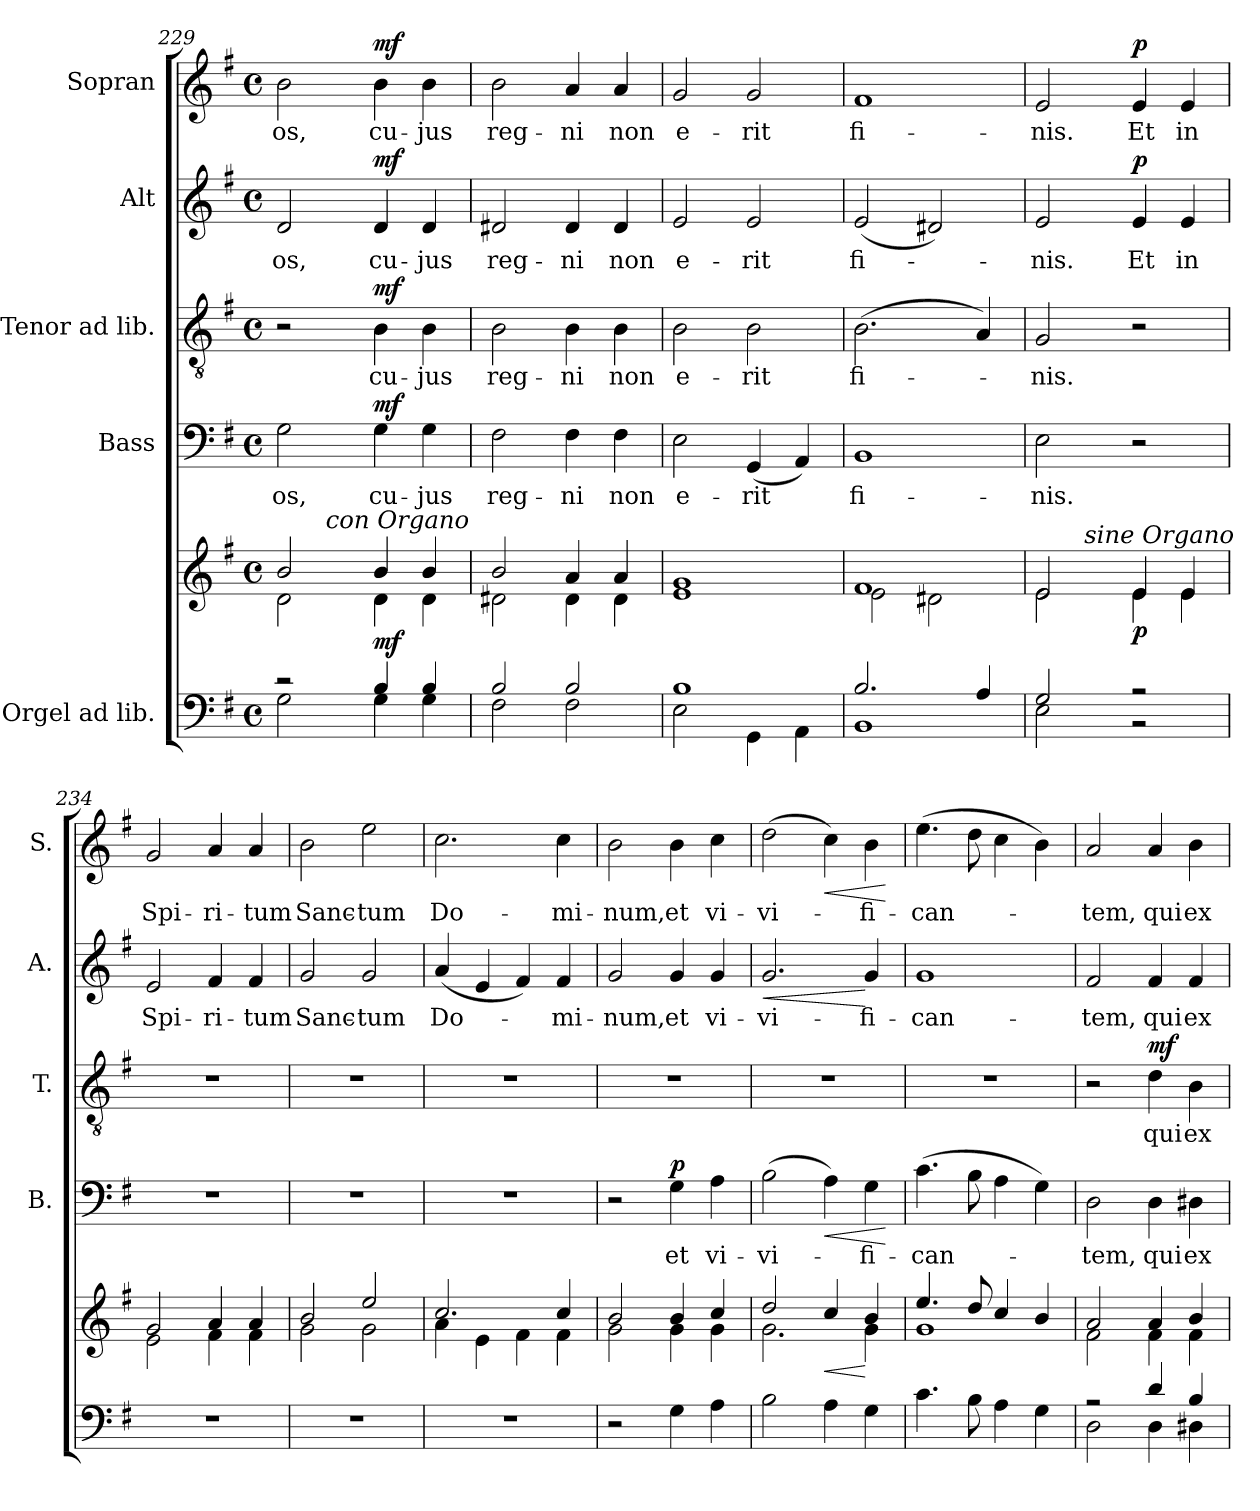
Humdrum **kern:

**kern	**kern	**dynam	**kern	**text	**dynam	**kern	**text	**dynam	**kern	**text	**dynam	**kern	**text	**dynam
*part5	*part5	*part5	*part4	*part4	*part4	*part3	*part3	*part3	*part2	*part2	*part2	*part1	*part1	*part1
*staff6	*staff5	*staff5/6	*staff4	*staff4	*staff4	*staff3	*staff3	*staff3	*staff2	*staff2	*staff2	*staff1	*staff1	*staff1
*I"Orgel ad lib.	*	*	*I"Bass	*	*	*I"Tenor ad lib.	*	*	*I"Alt	*	*	*I"Sopran	*	*
*	*	*	*I'B.	*	*	*I'T.	*	*	*I'A.	*	*	*I'S.	*	*
*clefF4	*clefG2	*	*clefF4	*	*	*clefGv2	*	*	*clefG2	*	*	*clefG2	*	*
*k[f#]	*k[f#]	*	*k[f#]	*	*	*k[f#]	*	*	*k[f#]	*	*	*k[f#]	*	*
*G:	*G:	*	*G:	*	*	*G:	*	*	*G:	*	*	*G:	*	*
*M4/4	*M4/4	*	*M4/4	*	*	*M4/4	*	*	*M4/4	*	*	*M4/4	*	*
*met(c)	*met(c)	*	*met(c)	*	*	*met(c)	*	*	*met(c)	*	*	*met(c)	*	*
=229	=229	=229	=229	=229	=229	=229	=229	=229	=229	=229	=229	=229	=229	=229
*^	*^	*	*	*	*	*	*	*	*	*	*	*	*	*
!	!	!	!	!	!	!LO:LY:b	!	!	!	!	!	!LO:LY:b	!	!	!LO:LY:b	!
*	*	*	*^	*	*	*	*	*	*	*	*	*	*	*	*	*
2rc	2G\	2b/	2d\	4ryy	.	2G\	-os,	.	2r	.	.	2d/	-os,	.	2b\	-os,	.
!	!	!	!	!LO:TX:a:i:t=con Organo	!	!	!	!	!	!	!	!	!	!	!	!	!
.	.	.	.	2.ryy	.	.	.	.	.	.	.	.	.	.	.	.	.
!	!	!	!	!	!LO:DY:b	!	!LO:LY:b	!LO:DY:a	!	!LO:LY:b	!LO:DY:a	!	!LO:LY:b	!LO:DY:a	!	!LO:LY:b	!LO:DY:a
4B/	4G\	4b/	4d\	.	mf	4G\	cu-	mf	4B\	cu-	mf	4d/	cu-	mf	4b\	cu-	mf
!	!	!	!	!	!	!	!LO:LY:b	!	!	!LO:LY:b	!	!	!LO:LY:b	!	!	!LO:LY:b	!
4B/	4G\	4b/	4d\	.	.	4G\	-jus	.	4B\	-jus	.	4d/	-jus	.	4b\	-jus	.
!!LO:LB:g=z
=230	=230	=230	=230	=230	=230	=230	=230	=230	=230	=230	=230	=230	=230	=230	=230	=230	=230
!	!	!	!	!	!	!	!LO:LY:b	!	!	!LO:LY:b	!	!	!LO:LY:b	!	!	!LO:LY:b	!
*	*	*	*v	*v	*	*	*	*	*	*	*	*	*	*	*	*	*
2B/	2F#\	2b/	2d#X\	.	2F#\	reg-	.	2B\	reg-	.	2d#X/	reg-	.	2b\	reg-	.
!	!	!	!	!	!	!LO:LY:b	!	!	!LO:LY:b	!	!	!LO:LY:b	!	!	!LO:LY:b	!
2B/	2F#\	4a/	4d#\	.	4F#\	-ni	.	4B\	-ni	.	4d#/	-ni	.	4a/	-ni	.
!	!	!	!	!	!	!LO:LY:b	!	!	!LO:LY:b	!	!	!LO:LY:b	!	!	!LO:LY:b	!
.	.	4a/	4d#\	.	4F#\	non	.	4B\	non	.	4d#/	non	.	4a/	non	.
=231	=231	=231	=231	=231	=231	=231	=231	=231	=231	=231	=231	=231	=231	=231	=231	=231
!	!	!	!	!	!	!LO:LY:b	!	!	!LO:LY:b	!	!	!LO:LY:b	!	!	!LO:LY:b	!
1B	2E\	1g	1e	.	2E\	e-	.	2B\	e-	.	2e/	e-	.	2g/	e-	.
!	!	!	!	!	!	!LO:LY:b	!	!	!LO:LY:b	!	!	!LO:LY:b	!	!	!LO:LY:b	!
.	4GG\	.	.	.	(<4GG/	-rit	.	2B\	-rit	.	2e/	-rit	.	2g/	-rit	.
.	4AA\	.	.	.	4AA/)	.	.	.	.	.	.	.	.	.	.	.
=232	=232	=232	=232	=232	=232	=232	=232	=232	=232	=232	=232	=232	=232	=232	=232	=232
!	!	!	!	!	!	!LO:LY:b	!	!	!LO:LY:b	!	!	!LO:LY:b	!	!	!LO:LY:b	!
2.B/	1BB	1f#	2e\	.	1BB	fi-	.	(>2.B\	fi-	.	(<2e/	fi-	.	1f#	fi-	.
.	.	.	2d#X\	.	.	.	.	.	.	.	2d#X/)	.	.	.	.	.
4A/	.	.	.	.	.	.	.	4A/)	.	.	.	.	.	.	.	.
=233	=233	=233	=233	=233	=233	=233	=233	=233	=233	=233	=233	=233	=233	=233	=233	=233
!	!	!	!	!	!	!LO:LY:b	!	!	!LO:LY:b	!	!	!LO:LY:b	!	!	!LO:LY:b	!
*	*	*	*^	*	*	*	*	*	*	*	*	*	*	*	*	*
2G/	2E\	2e/	2e\	4ryy	.	2E\	-nis.	.	2G/	-nis.	.	2e/	-nis.	.	2e/	-nis.	.
!	!	!	!	!LO:TX:a:i:t=sine Organo	!	!	!	!	!	!	!	!	!	!	!	!	!
.	.	.	.	2.ryy	.	.	.	.	.	.	.	.	.	.	.	.	.
!	!	!	!	!	!LO:DY:b	!	!	!	!	!	!	!	!LO:LY:b	!LO:DY:a	!	!LO:LY:b	!LO:DY:a
2r	2r	4e/	4e\	.	p	2r	.	.	2r	.	.	4e/	Et	p	4e/	Et	p
!	!	!	!	!	!	!	!	!	!	!	!	!	!LO:LY:b	!	!	!LO:LY:b	!
.	.	4e/	4e\	.	.	.	.	.	.	.	.	4e/	in	.	4e/	in	.
*v	*v	*	*	*	*	*	*	*	*	*	*	*	*	*	*	*	*
=234	=234	=234	=234	=234	=234	=234	=234	=234	=234	=234	=234	=234	=234	=234	=234	=234
!	!	!	!	!	!	!	!	!	!	!	!	!LO:LY:b	!	!	!LO:LY:b	!
*	*	*v	*v	*	*	*	*	*	*	*	*	*	*	*	*	*
1r	2g/	2e\	.	1r	.	.	1r	.	.	2e/	Spi-	.	2g/	Spi-	.
!	!	!	!	!	!	!	!	!	!	!	!LO:LY:b	!	!	!LO:LY:b	!
.	4a/	4f#\	.	.	.	.	.	.	.	4f#/	-ri-	.	4a/	-ri-	.
!	!	!	!	!	!	!	!	!	!	!	!LO:LY:b	!	!	!LO:LY:b	!
.	4a/	4f#\	.	.	.	.	.	.	.	4f#/	-tum	.	4a/	-tum	.
=235	=235	=235	=235	=235	=235	=235	=235	=235	=235	=235	=235	=235	=235	=235	=235
!	!	!	!	!	!	!	!	!	!	!	!LO:LY:b	!	!	!LO:LY:b	!
1r	2b/	2g\	.	1r	.	.	1r	.	.	2g/	Sanc-	.	2b\	Sanc-	.
!	!	!	!	!	!	!	!	!	!	!	!LO:LY:b	!	!	!LO:LY:b	!
.	2ee/	2g\	.	.	.	.	.	.	.	2g/	-tum	.	2ee\	-tum	.
=236	=236	=236	=236	=236	=236	=236	=236	=236	=236	=236	=236	=236	=236	=236	=236
!	!	!	!	!	!	!	!	!	!	!	!LO:LY:b	!	!	!LO:LY:b	!
1r	2.cc/	4a\	.	1r	.	.	1r	.	.	(<4a/	Do-	.	2.cc\	Do-	.
.	.	4e\	.	.	.	.	.	.	.	4e/	.	.	.	.	.
.	.	4f#\	.	.	.	.	.	.	.	4f#/)	.	.	.	.	.
!	!	!	!	!	!	!	!	!	!	!	!LO:LY:b	!	!	!LO:LY:b	!
.	4cc/	4f#\	.	.	.	.	.	.	.	4f#/	-mi-	.	4cc\	-mi-	.
!!LO:PB:g=z
=237	=237	=237	=237	=237	=237	=237	=237	=237	=237	=237	=237	=237	=237	=237	=237
!	!	!	!	!	!	!	!	!	!	!	!LO:LY:b	!	!	!LO:LY:b	!
2r	2b/	2g\	.	2r	.	.	1r	.	.	2g/	-num,	.	2b\	-num,	.
!	!	!	!	!	!LO:LY:b	!LO:DY:a	!	!	!	!	!LO:LY:b	!	!	!LO:LY:b	!
4G\	4b/	4g\	.	4G\	et	p	.	.	.	4g/	et	.	4b\	et	.
!	!	!	!	!	!LO:LY:b	!	!	!	!	!	!LO:LY:b	!	!	!LO:LY:b	!
4A\	4cc/	4g\	.	4A\	vi-	.	.	.	.	4g/	vi-	.	4cc\	vi-	.
=238	=238	=238	=238	=238	=238	=238	=238	=238	=238	=238	=238	=238	=238	=238	=238
!	!	!	!	!	!LO:LY:b	!	!	!	!	!	!LO:LY:b	!LO:HP:b	!	!LO:LY:b	!
2B\	2dd/	2.g\	.	(>2B\	-vi-	.	1r	.	.	2.g/	-vi-	<	(>2dd\	-vi-	.
!	!	!	!LO:HP:b	!	!	!LO:HP:b	!	!	!	!	!	!	!	!	!LO:HP:b
4A\	4cc/	.	<	4A\)	.	<	.	.	.	.	.	.	4cc\)	.	<
!	!	!	!	!	!LO:LY:b	!	!	!	!	!	!LO:LY:b	!	!	!LO:LY:b	!
4G\	4b/	4g\	[	4G\	-fi-	.	.	.	.	4g/	-fi-	[	4b\	-fi-	.
*	*v	*v	*	*	*	*	*	*	*	*	*	*	*	*	*
.	.	.	.	.	[	.	.	.	.	.	.	.	.	[
=239	=239	=239	=239	=239	=239	=239	=239	=239	=239	=239	=239	=239	=239	=239
*	*^	*	*	*	*	*	*	*	*	*	*	*	*	*
!	!	!	!	!	!LO:LY:b	!	!	!	!	!	!LO:LY:b	!	!	!LO:LY:b	!
4.c\	4.ee/	1g	.	(>4.c\	-can-	.	1r	.	.	1g	-can-	.	(>4.ee\	-can-	.
8B\	8dd/	.	.	8B\	.	.	.	.	.	.	.	.	8dd\	.	.
4A\	4cc/	.	.	4A\	.	.	.	.	.	.	.	.	4cc\	.	.
4G\	4b/	.	.	4G\)	.	.	.	.	.	.	.	.	4b\)	.	.
=240	=240	=240	=240	=240	=240	=240	=240	=240	=240	=240	=240	=240	=240	=240	=240
*^	*	*	*	*	*	*	*	*	*	*	*	*	*	*	*
!	!	!	!	!	!	!LO:LY:b	!	!	!	!	!	!LO:LY:b	!	!	!LO:LY:b	!
2rA	2D\	2a/	2f#\	.	2D\	-tem,	.	2r	.	.	2f#/	-tem,	.	2a/	-tem,	.
!	!	!	!	!	!	!LO:LY:b	!	!	!LO:LY:b	!LO:DY:a	!	!LO:LY:b	!	!	!LO:LY:b	!
4d/	4D\	4a/	4f#\	.	4D\	qui	.	4d\	qui	mf	4f#/	qui	.	4a/	qui	.
!	!	!	!	!	!	!LO:LY:b	!	!	!LO:LY:b	!	!	!LO:LY:b	!	!	!LO:LY:b	!
4B/	4D#X\	4b/	4f#\	.	4D#X\	ex	.	4B\	ex	.	4f#/	ex	.	4b\	ex	.
*v	*v	*	*	*	*	*	*	*	*	*	*	*	*	*	*	*
*	*v	*v	*	*	*	*	*	*	*	*	*	*	*	*	*
=	=	=	=	=	=	=	=	=	=	=	=	=	=	=
*-	*-	*-	*-	*-	*-	*-	*-	*-	*-	*-	*-	*-	*-	*-
